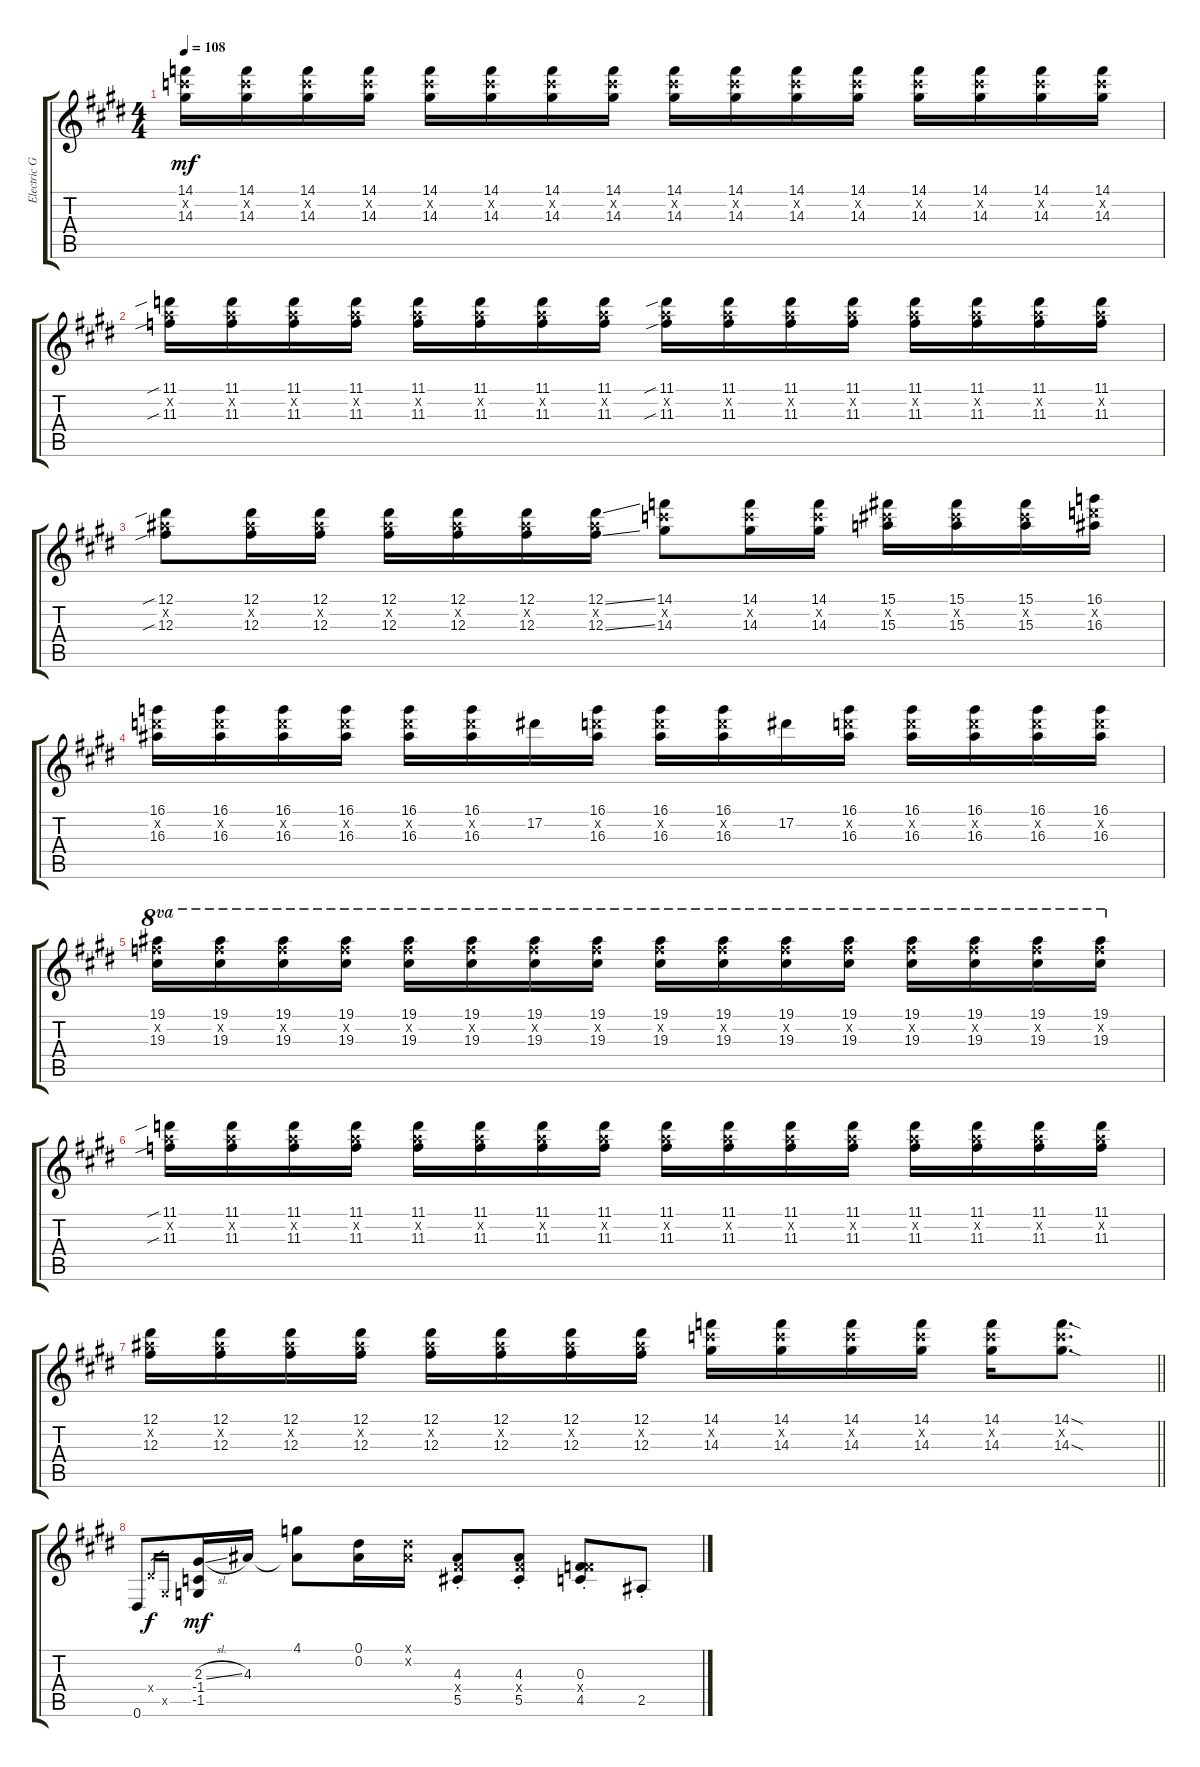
\track ("Electric Guitar 1" "Electric G") {instrument electricguitarclean}
\staff {score tabs}
\tuning (Eb4 Bb3 Gb3 Db3 Ab2 Eb2) {hide}
\ts (4 4)
\tempo 108
\clef g2
\ks c#minor
(14.1 14.2{x} 14.3).16{dy mf} (14.1 14.2{x} 14.3).16 (14.1 14.2{x} 14.3).16 (14.1 14.2{x} 14.3).16 (14.1 14.2{x} 14.3).16 (14.1 14.2{x} 14.3).16 (14.1 14.2{x} 14.3).16 (14.1 14.2{x} 14.3).16 (14.1 14.2{x} 14.3).16 (14.1 14.2{x} 14.3).16 (14.1 14.2{x} 14.3).16 (14.1 14.2{x} 14.3).16 (14.1 14.2{x} 14.3).16 (14.1 14.2{x} 14.3).16 (14.1 14.2{x} 14.3).16 (14.1 14.2{x} 14.3).16 |
\ks e
(11.1{sib} 11.2{x} 11.3{sib}).16 (11.1 11.2{x} 11.3).16 (11.1 11.2{x} 11.3).16 (11.1 11.2{x} 11.3).16 (11.1 11.2{x} 11.3).16 (11.1 11.2{x} 11.3).16 (11.1 11.2{x} 11.3).16 (11.1 11.2{x} 11.3).16 (11.1{sib} 11.2{x} 11.3{sib}).16 (11.1 11.2{x} 11.3).16 (11.1 11.2{x} 11.3).16 (11.1 11.2{x} 11.3).16 (11.1 11.2{x} 11.3).16 (11.1 11.2{x} 11.3).16 (11.1 11.2{x} 11.3).16 (11.1 11.2{x} 11.3).16 |
\ks c#minor
(12.1{sib} 12.2{x} 12.3{sib}).8 (12.1 12.2{x} 12.3).16 (12.1 12.2{x} 12.3).16 (12.1 12.2{x} 12.3).16 (12.1 12.2{x} 12.3).16 (12.1 12.2{x} 12.3).16 (12.1{ss} 12.2{x} 12.3{ss}).16 (14.1 14.2{x} 14.3).8 (14.1 14.2{x} 14.3).16 (14.1 14.2{x} 14.3).16 (15.1 15.2{x} 15.3).16 (15.1 15.2{x} 15.3).16 (15.1 15.2{x} 15.3).16 (16.1 16.2{x} 16.3).16 |
\ks e
(16.1 16.2{x} 16.3).16 (16.1 16.2{x} 16.3).16 (16.1 16.2{x} 16.3).16 (16.1 16.2{x} 16.3).16 (16.1 16.2{x} 16.3).16 (16.1 16.2{x} 16.3).16 17.2.16 (16.1 16.2{x} 16.3).16 (16.1 16.2{x} 16.3).16 (16.1 16.2{x} 16.3).16 17.2.16 (16.1 16.2{x} 16.3).16 (16.1 16.2{x} 16.3).16 (16.1 16.2{x} 16.3).16 (16.1 16.2{x} 16.3).16 (16.1 16.2{x} 16.3).16 |
(19.1 19.2{x} 19.3).16{ot 8va} (19.1 19.2{x} 19.3).16{ot 8va} (19.1 19.2{x} 19.3).16{ot 8va} (19.1 19.2{x} 19.3).16{ot 8va} (19.1 19.2{x} 19.3).16{ot 8va} (19.1 19.2{x} 19.3).16{ot 8va} (19.1 19.2{x} 19.3).16{ot 8va} (19.1 19.2{x} 19.3).16{ot 8va} (19.1 19.2{x} 19.3).16{ot 8va} (19.1 19.2{x} 19.3).16{ot 8va} (19.1 19.2{x} 19.3).16{ot 8va} (19.1 19.2{x} 19.3).16{ot 8va} (19.1 19.2{x} 19.3).16{ot 8va} (19.1 19.2{x} 19.3).16{ot 8va} (19.1 19.2{x} 19.3).16{ot 8va} (19.1 19.2{x} 19.3).16{ot 8va} |
(11.1{sib} 11.2{x} 11.3{sib}).16 (11.1 11.2{x} 11.3).16 (11.1 11.2{x} 11.3).16 (11.1 11.2{x} 11.3).16 (11.1 11.2{x} 11.3).16 (11.1 11.2{x} 11.3).16 (11.1 11.2{x} 11.3).16 (11.1 11.2{x} 11.3).16 (11.1 11.2{x} 11.3).16 (11.1 11.2{x} 11.3).16 (11.1 11.2{x} 11.3).16 (11.1 11.2{x} 11.3).16 (11.1 11.2{x} 11.3).16 (11.1 11.2{x} 11.3).16 (11.1 11.2{x} 11.3).16 (11.1 11.2{x} 11.3).16 |
\barLineRight lightlight
(12.1 12.2{x} 12.3).16 (12.1 12.2{x} 12.3).16 (12.1 12.2{x} 12.3).16 (12.1 12.2{x} 12.3).16 (12.1 12.2{x} 12.3).16 (12.1 12.2{x} 12.3).16 (12.1 12.2{x} 12.3).16 (12.1 12.2{x} 12.3).16 (14.1 14.2{x} 14.3).16 (14.1 14.2{x} 14.3).16 (14.1 14.2{x} 14.3).16 (14.1 14.2{x} 14.3).16 (14.1 14.2{x} 14.3).16 (14.1{sod} 14.2{x} 14.3{sod}).8{d} |
0.6.8 2.4{x}.16{gr dy f} 0.5{x}.16{gr} (2.3{sl} -1.4 -1.5).16{dy mf} 4.3.16 (4.1 4.3{t}).8 (0.1 0.2).16 (0.1{x} 0.2{x}).16 (4.3{st} 5.4{st x} 5.5{st}).8 (4.3{st} 5.4{st x} 5.5{st}).8 (0.3{st} 4.4{st x} 4.5{st}).8 2.5{st}.8
